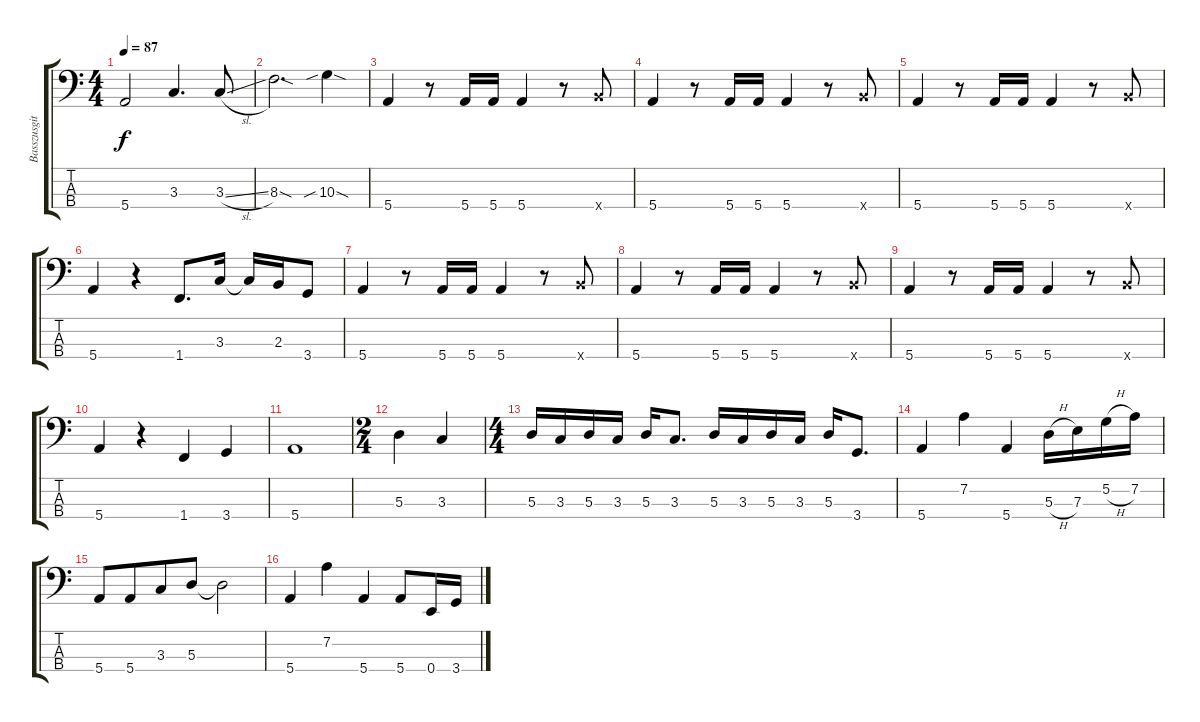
\track ("Basszusgitár (Roger Glover)" "Basszusgit") {instrument electricbassfinger}
\staff {score tabs}
\tuning (G2 D2 A1 E1) {hide}
\ts (4 4)
\tempo 87
\clef f4
\ks c
5.4.2{dy f} 3.3.4{d} 3.3{sl}.8 |
8.3{sod}.2{d} 10.3{sib sod}.4 |
5.4.4 r.8 5.4.16 5.4.16 5.4.4 r.8 7.4{x}.8 |
5.4.4 r.8 5.4.16 5.4.16 5.4.4 r.8 7.4{x}.8 |
5.4.4 r.8 5.4.16 5.4.16 5.4.4 r.8 7.4{x}.8 |
5.4.4 r.4 1.4.8{d} 3.3.16 3.3{t}.16 2.3.16 3.4.8 |
5.4.4 r.8 5.4.16 5.4.16 5.4.4 r.8 7.4{x}.8 |
5.4.4 r.8 5.4.16 5.4.16 5.4.4 r.8 7.4{x}.8 |
5.4.4 r.8 5.4.16 5.4.16 5.4.4 r.8 7.4{x}.8 |
5.4.4 r.4 1.4.4 3.4.4 |
5.4.1 |
\ts (2 4)
5.3.4 3.3.4 |
\ts (4 4)
5.3.16 3.3.16 5.3.16 3.3.16 5.3.16 3.3.8{d} 5.3.16 3.3.16 5.3.16 3.3.16 5.3.16 3.4.8{d} |
5.4.4 7.2.4 5.4.4 5.3{h}.16 7.3.16 5.2{h}.16 7.2.16 |
5.4.8 5.4.8{beam merge} 3.3.8 5.3.8 5.3{t}.2 |
5.4.4 7.2.4 5.4.4 5.4.8 0.4.16 3.4.16
